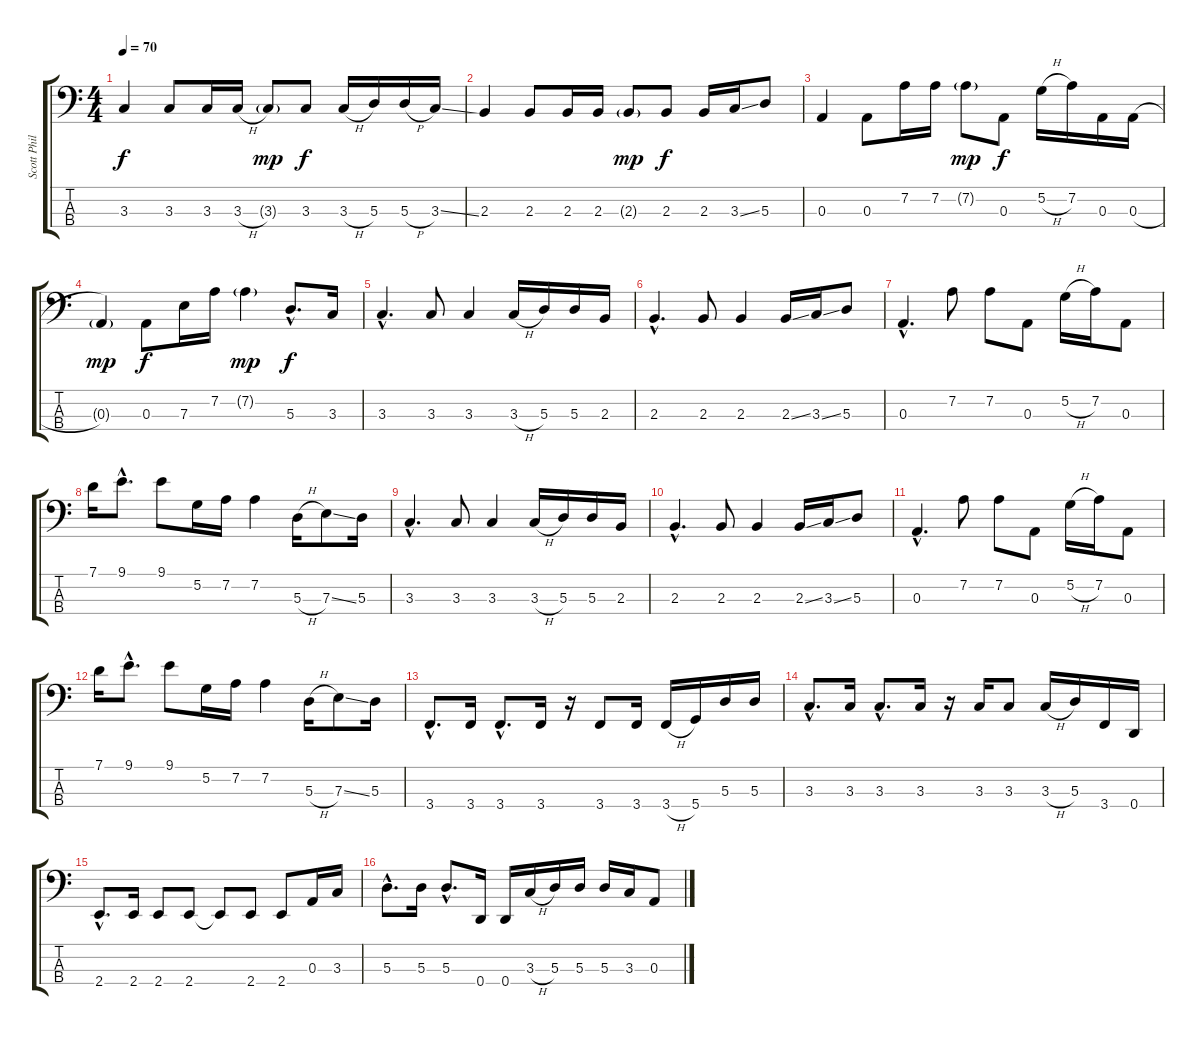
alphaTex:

\track ("Scott Phillips" "Scott Phil") {instrument electricbassfinger}
\staff {score tabs}
\tuning (G2 D2 A1 D1) {hide}
\ts (4 4)
\tempo 70
\clef f4
\ks c
3.3.4{dy f volume 14} 3.3.8 3.3.16 3.3{h}.16 3.3{g}.8{dy mp} 3.3.8{dy f} 3.3{h}.16 5.3.16 5.3{h}.16 3.3{ss}.16 |
2.3.4 2.3.8 2.3.16 2.3.16 2.3{g}.8{dy mp} 2.3.8{dy f} 2.3.16 3.3{ss}.16 5.3.8 |
0.3.4 0.3.8 7.2.16 7.2.16 7.2{g}.8{dy mp} 0.3.8{dy f} 5.2{h}.16 7.2.16 0.3.16 0.3{h}.16 |
0.3{g}.4{dy mp} 0.3.8{dy f} 7.3.16 7.2.16 7.2{g}.4{dy mp} 5.3{hac}.8{d dy f} 3.3.16 |
3.3{hac}.4{d} 3.3.8 3.3.4 3.3{h}.16 5.3.16 5.3.16 2.3.16 |
2.3{hac}.4{d} 2.3.8 2.3.4 2.3{ss}.16 3.3{ss}.16 5.3.8 |
0.3{hac}.4{d} 7.2.8 7.2.8 0.3.8 5.2{h}.16 7.2.16 0.3.8 |
7.1.16 9.1{hac}.8{d} 9.1.8 5.2.16 7.2.16 7.2.4 5.3{h}.16 7.3{ss}.8 5.3.16 |
3.3{hac}.4{d} 3.3.8 3.3.4 3.3{h}.16 5.3.16 5.3.16 2.3.16 |
2.3{hac}.4{d} 2.3.8 2.3.4 2.3{ss}.16 3.3{ss}.16 5.3.8 |
0.3{hac}.4{d} 7.2.8 7.2.8 0.3.8 5.2{h}.16 7.2.16 0.3.8 |
7.1.16 9.1{hac}.8{d} 9.1.8 5.2.16 7.2.16 7.2.4 5.3{h}.16 7.3{ss}.8 5.3.16 |
3.4{hac}.8{d} 3.4.16 3.4{hac}.8{d} 3.4.16 r.16 3.4.8 3.4.16 3.4{h}.16 5.4.16 5.3.16 5.3.16 |
3.3{hac}.8{d} 3.3.16 3.3{hac}.8{d} 3.3.16 r.16 3.3.16 3.3.8 3.3{h}.16 5.3.16 3.4.16 0.4.16 |
2.4{hac}.8{d} 2.4.16 2.4.8 2.4.8 2.4{t}.8 2.4.8 2.4.8 0.3.16 3.3.16 |
5.3{hac}.8{d} 5.3.16 5.3{hac}.8{d} 0.4.16 0.4.16 3.3{h}.16 5.3.16 5.3.16 5.3.16 3.3.16 0.3.8
